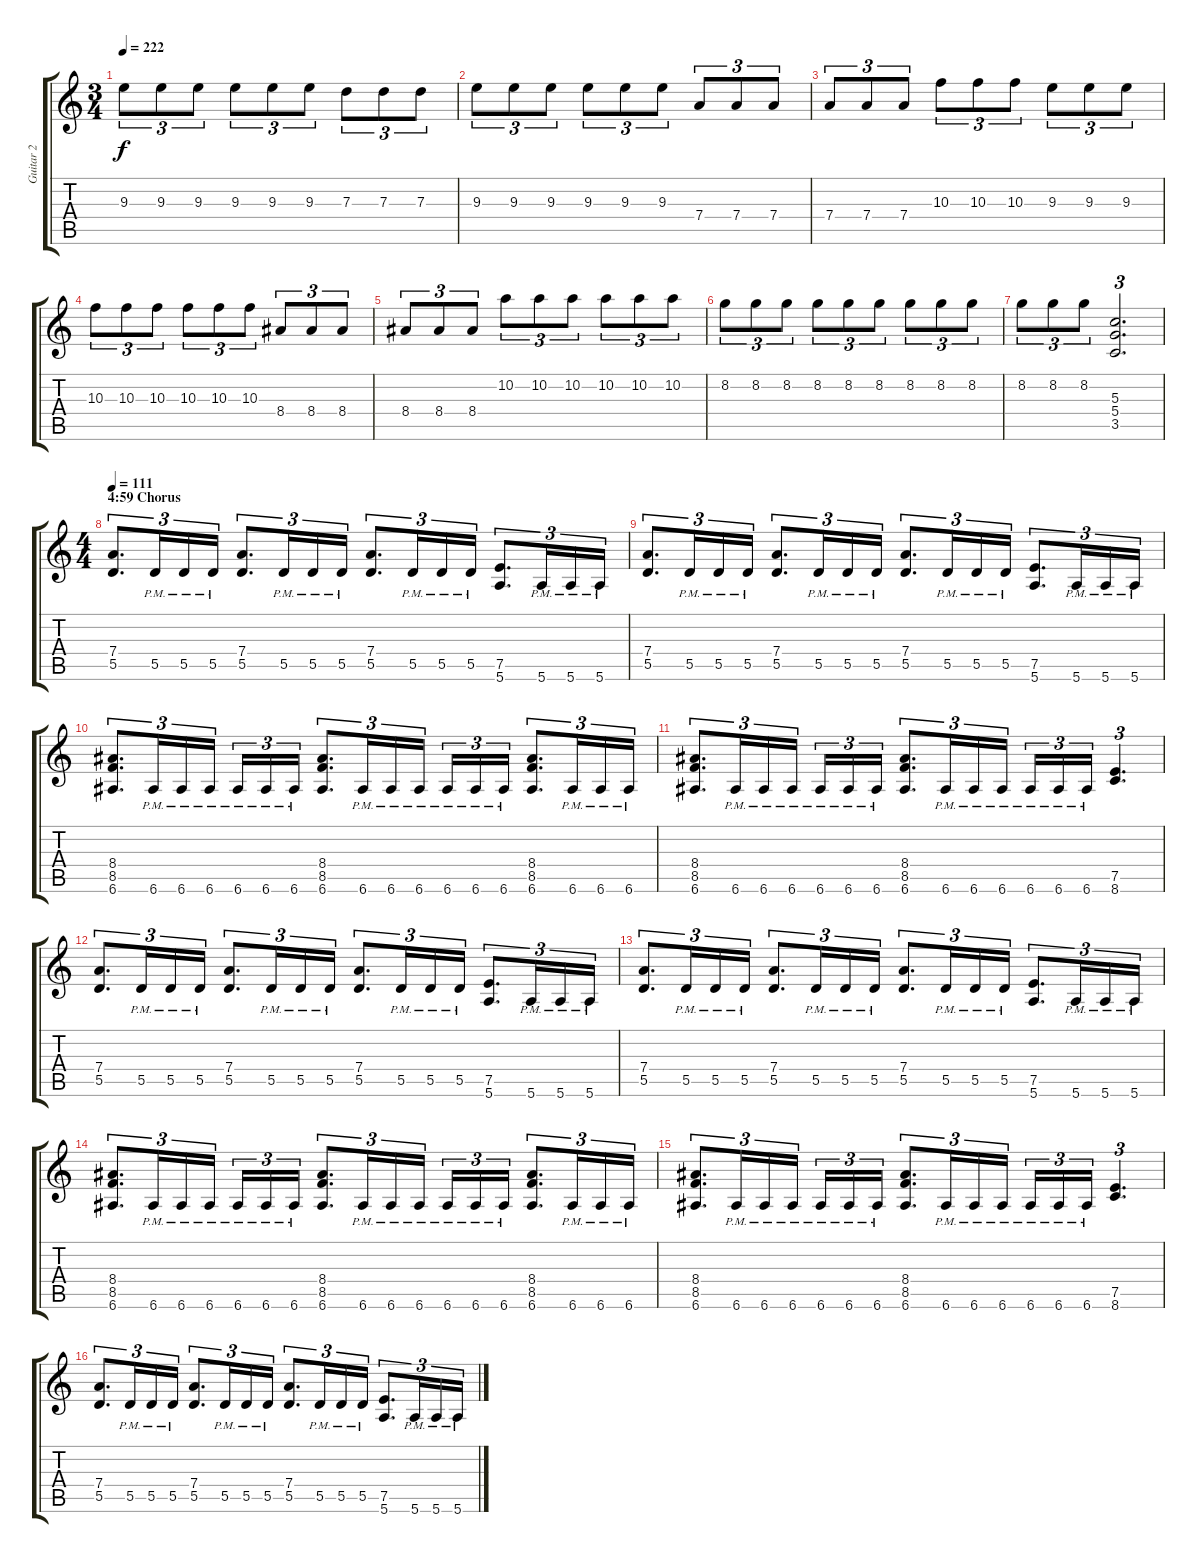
\track ("Guitar 2" "Guitar 2") {instrument distortionguitar}
\staff {score tabs}
\tuning (E4 B3 G3 D3 A2 E2) {hide}
\ts (3 4)
\tempo 222
\clef g2
\ks c
9.3.8{tu (3 2) dy f} 9.3.8{tu (3 2)} 9.3.8{tu (3 2)} 9.3.8{tu (3 2)} 9.3.8{tu (3 2)} 9.3.8{tu (3 2)} 7.3.8{tu (3 2)} 7.3.8{tu (3 2)} 7.3.8{tu (3 2)} |
9.3.8{tu (3 2)} 9.3.8{tu (3 2)} 9.3.8{tu (3 2)} 9.3.8{tu (3 2)} 9.3.8{tu (3 2)} 9.3.8{tu (3 2)} 7.4.8{tu (3 2)} 7.4.8{tu (3 2)} 7.4.8{tu (3 2)} |
7.4.8{tu (3 2)} 7.4.8{tu (3 2)} 7.4.8{tu (3 2)} 10.3.8{tu (3 2)} 10.3.8{tu (3 2)} 10.3.8{tu (3 2)} 9.3.8{tu (3 2)} 9.3.8{tu (3 2)} 9.3.8{tu (3 2)} |
10.3.8{tu (3 2)} 10.3.8{tu (3 2)} 10.3.8{tu (3 2)} 10.3.8{tu (3 2)} 10.3.8{tu (3 2)} 10.3.8{tu (3 2)} 8.4.8{tu (3 2)} 8.4.8{tu (3 2)} 8.4.8{tu (3 2)} |
8.4.8{tu (3 2)} 8.4.8{tu (3 2)} 8.4.8{tu (3 2)} 10.2.8{tu (3 2)} 10.2.8{tu (3 2)} 10.2.8{tu (3 2)} 10.2.8{tu (3 2)} 10.2.8{tu (3 2)} 10.2.8{tu (3 2)} |
8.2.8{tu (3 2)} 8.2.8{tu (3 2)} 8.2.8{tu (3 2)} 8.2.8{tu (3 2)} 8.2.8{tu (3 2)} 8.2.8{tu (3 2)} 8.2.8{tu (3 2)} 8.2.8{tu (3 2)} 8.2.8{tu (3 2)} |
8.2.8{tu (3 2)} 8.2.8{tu (3 2)} 8.2.8{tu (3 2)} (5.3 5.4 3.5).2{d tu (3 2)} |
\ts (4 4)
\section ("" "4:59 Chorus")
\tempo 111
(7.4 5.5).8{d tu (3 2)} 5.5{pm}.16{tu (3 2)} 5.5{pm}.16{tu (3 2)} 5.5{pm}.16{tu (3 2)} (7.4 5.5).8{d tu (3 2)} 5.5{pm}.16{tu (3 2)} 5.5{pm}.16{tu (3 2)} 5.5{pm}.16{tu (3 2)} (7.4 5.5).8{d tu (3 2)} 5.5{pm}.16{tu (3 2)} 5.5{pm}.16{tu (3 2)} 5.5{pm}.16{tu (3 2)} (7.5 5.6).8{d tu (3 2)} 5.6{pm}.16{tu (3 2)} 5.6{pm}.16{tu (3 2)} 5.6{pm}.16{tu (3 2)} |
(7.4 5.5).8{d tu (3 2)} 5.5{pm}.16{tu (3 2)} 5.5{pm}.16{tu (3 2)} 5.5{pm}.16{tu (3 2)} (7.4 5.5).8{d tu (3 2)} 5.5{pm}.16{tu (3 2)} 5.5{pm}.16{tu (3 2)} 5.5{pm}.16{tu (3 2)} (7.4 5.5).8{d tu (3 2)} 5.5{pm}.16{tu (3 2)} 5.5{pm}.16{tu (3 2)} 5.5{pm}.16{tu (3 2)} (7.5 5.6).8{d tu (3 2)} 5.6{pm}.16{tu (3 2)} 5.6{pm}.16{tu (3 2)} 5.6{pm}.16{tu (3 2)} |
(8.4 8.5 6.6).8{d tu (3 2)} 6.6{pm}.16{tu (3 2)} 6.6{pm}.16{tu (3 2)} 6.6{pm}.16{tu (3 2)} 6.6{pm}.16{tu (3 2)} 6.6{pm}.16{tu (3 2)} 6.6{pm}.16{tu (3 2)} (8.4 8.5 6.6).8{d tu (3 2)} 6.6{pm}.16{tu (3 2)} 6.6{pm}.16{tu (3 2)} 6.6{pm}.16{tu (3 2)} 6.6{pm}.16{tu (3 2)} 6.6{pm}.16{tu (3 2)} 6.6{pm}.16{tu (3 2)} (8.4 8.5 6.6).8{d tu (3 2)} 6.6{pm}.16{tu (3 2)} 6.6{pm}.16{tu (3 2)} 6.6{pm}.16{tu (3 2)} |
(8.4 8.5 6.6).8{d tu (3 2)} 6.6{pm}.16{tu (3 2)} 6.6{pm}.16{tu (3 2)} 6.6{pm}.16{tu (3 2)} 6.6{pm}.16{tu (3 2)} 6.6{pm}.16{tu (3 2)} 6.6{pm}.16{tu (3 2)} (8.4 8.5 6.6).8{d tu (3 2)} 6.6{pm}.16{tu (3 2)} 6.6{pm}.16{tu (3 2)} 6.6{pm}.16{tu (3 2)} 6.6{pm}.16{tu (3 2)} 6.6{pm}.16{tu (3 2)} 6.6{pm}.16{tu (3 2)} (7.5 8.6).4{d tu (3 2)} |
(7.4 5.5).8{d tu (3 2)} 5.5{pm}.16{tu (3 2)} 5.5{pm}.16{tu (3 2)} 5.5{pm}.16{tu (3 2)} (7.4 5.5).8{d tu (3 2)} 5.5{pm}.16{tu (3 2)} 5.5{pm}.16{tu (3 2)} 5.5{pm}.16{tu (3 2)} (7.4 5.5).8{d tu (3 2)} 5.5{pm}.16{tu (3 2)} 5.5{pm}.16{tu (3 2)} 5.5{pm}.16{tu (3 2)} (7.5 5.6).8{d tu (3 2)} 5.6{pm}.16{tu (3 2)} 5.6{pm}.16{tu (3 2)} 5.6{pm}.16{tu (3 2)} |
(7.4 5.5).8{d tu (3 2)} 5.5{pm}.16{tu (3 2)} 5.5{pm}.16{tu (3 2)} 5.5{pm}.16{tu (3 2)} (7.4 5.5).8{d tu (3 2)} 5.5{pm}.16{tu (3 2)} 5.5{pm}.16{tu (3 2)} 5.5{pm}.16{tu (3 2)} (7.4 5.5).8{d tu (3 2)} 5.5{pm}.16{tu (3 2)} 5.5{pm}.16{tu (3 2)} 5.5{pm}.16{tu (3 2)} (7.5 5.6).8{d tu (3 2)} 5.6{pm}.16{tu (3 2)} 5.6{pm}.16{tu (3 2)} 5.6{pm}.16{tu (3 2)} |
(8.4 8.5 6.6).8{d tu (3 2)} 6.6{pm}.16{tu (3 2)} 6.6{pm}.16{tu (3 2)} 6.6{pm}.16{tu (3 2)} 6.6{pm}.16{tu (3 2)} 6.6{pm}.16{tu (3 2)} 6.6{pm}.16{tu (3 2)} (8.4 8.5 6.6).8{d tu (3 2)} 6.6{pm}.16{tu (3 2)} 6.6{pm}.16{tu (3 2)} 6.6{pm}.16{tu (3 2)} 6.6{pm}.16{tu (3 2)} 6.6{pm}.16{tu (3 2)} 6.6{pm}.16{tu (3 2)} (8.4 8.5 6.6).8{d tu (3 2)} 6.6{pm}.16{tu (3 2)} 6.6{pm}.16{tu (3 2)} 6.6{pm}.16{tu (3 2)} |
(8.4 8.5 6.6).8{d tu (3 2)} 6.6{pm}.16{tu (3 2)} 6.6{pm}.16{tu (3 2)} 6.6{pm}.16{tu (3 2)} 6.6{pm}.16{tu (3 2)} 6.6{pm}.16{tu (3 2)} 6.6{pm}.16{tu (3 2)} (8.4 8.5 6.6).8{d tu (3 2)} 6.6{pm}.16{tu (3 2)} 6.6{pm}.16{tu (3 2)} 6.6{pm}.16{tu (3 2)} 6.6{pm}.16{tu (3 2)} 6.6{pm}.16{tu (3 2)} 6.6{pm}.16{tu (3 2)} (7.5 8.6).4{d tu (3 2)} |
(7.4 5.5).8{d tu (3 2)} 5.5{pm}.16{tu (3 2)} 5.5{pm}.16{tu (3 2)} 5.5{pm}.16{tu (3 2)} (7.4 5.5).8{d tu (3 2)} 5.5{pm}.16{tu (3 2)} 5.5{pm}.16{tu (3 2)} 5.5{pm}.16{tu (3 2)} (7.4 5.5).8{d tu (3 2)} 5.5{pm}.16{tu (3 2)} 5.5{pm}.16{tu (3 2)} 5.5{pm}.16{tu (3 2)} (7.5 5.6).8{d tu (3 2)} 5.6{pm}.16{tu (3 2)} 5.6{pm}.16{tu (3 2)} 5.6{pm}.16{tu (3 2)}
